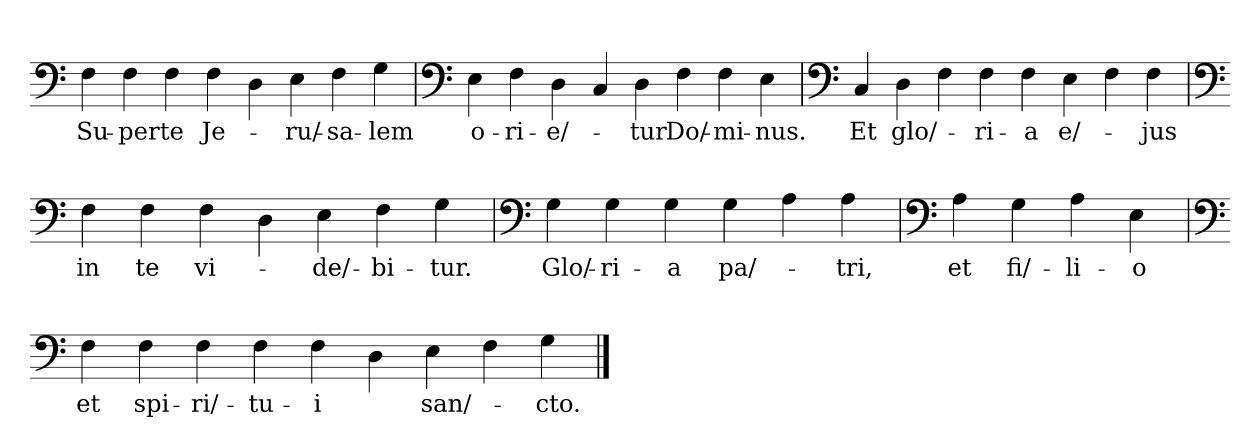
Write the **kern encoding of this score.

**kern	**text
*part1	*part1
*staff1	*staff1
*clefF4	*
=	=
4F	Su-
4F	-per
4F	te
4F	Je-
4D	.
4E	-ru/-
4F	-sa-
4G	-lem
='	='
*clefF4	*
4E	o-
4F	-ri-
4D	-e/-
4C	.
4D	-tur
4F	Do/-
4F	-mi-
4E	-nus.
=	=
*clefF4	*
4C	Et
4D	glo/-
4F	.
4F	-ri-
4F	-a
4E	e/-
4F	.
4F	-jus
=`	=`
*clefF4	*
4F	in
4F	te
4F	vi-
4D	.
4E	-de/-
4F	-bi-
4G	-tur.
=	=
*clefF4	*
4G	Glo/-
4G	-ri-
4G	-a
4G	pa/-
4A	.
4A	-tri,
=`	=`
*clefF4	*
4A	et
4G	fi/-
4A	-li-
4E	-o
=`	=`
*clefF4	*
4F	et
4F	spi-
4F	-ri/-
4F	-tu-
4F	-i
4D	.
4E	san/-
4F	.
4G	-cto.
==	==
*-	*-
